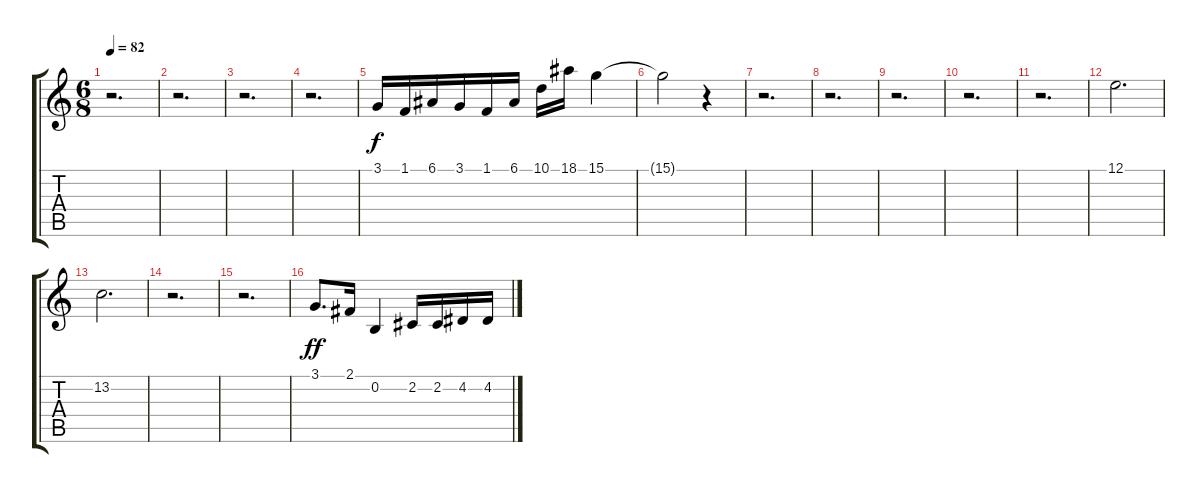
\track "" {instrument altosax}
\staff {score tabs}
\tuning (E4 B3 G3 D3 A2 E2) {hide}
\ts (6 8)
\tempo 82
\clef g2
\ks c
r.2{d dy f} |
r.2{d} |
r.2{d} |
r.2{d} |
3.1.16 1.1.16 6.1.16 3.1.16 1.1.16 6.1.16 10.1.16 18.1.16 15.1.4 |
15.1{t}.2 r.4 |
r.2{d} |
r.2{d} |
r.2{d} |
r.2{d} |
r.2{d} |
12.1.2{d} |
13.2.2{d} |
r.2{d} |
r.2{d} |
3.1.8{d dy ff volume 12} 2.1.16 0.2.4 2.2.16 2.2.16 4.2.16 4.2.16
